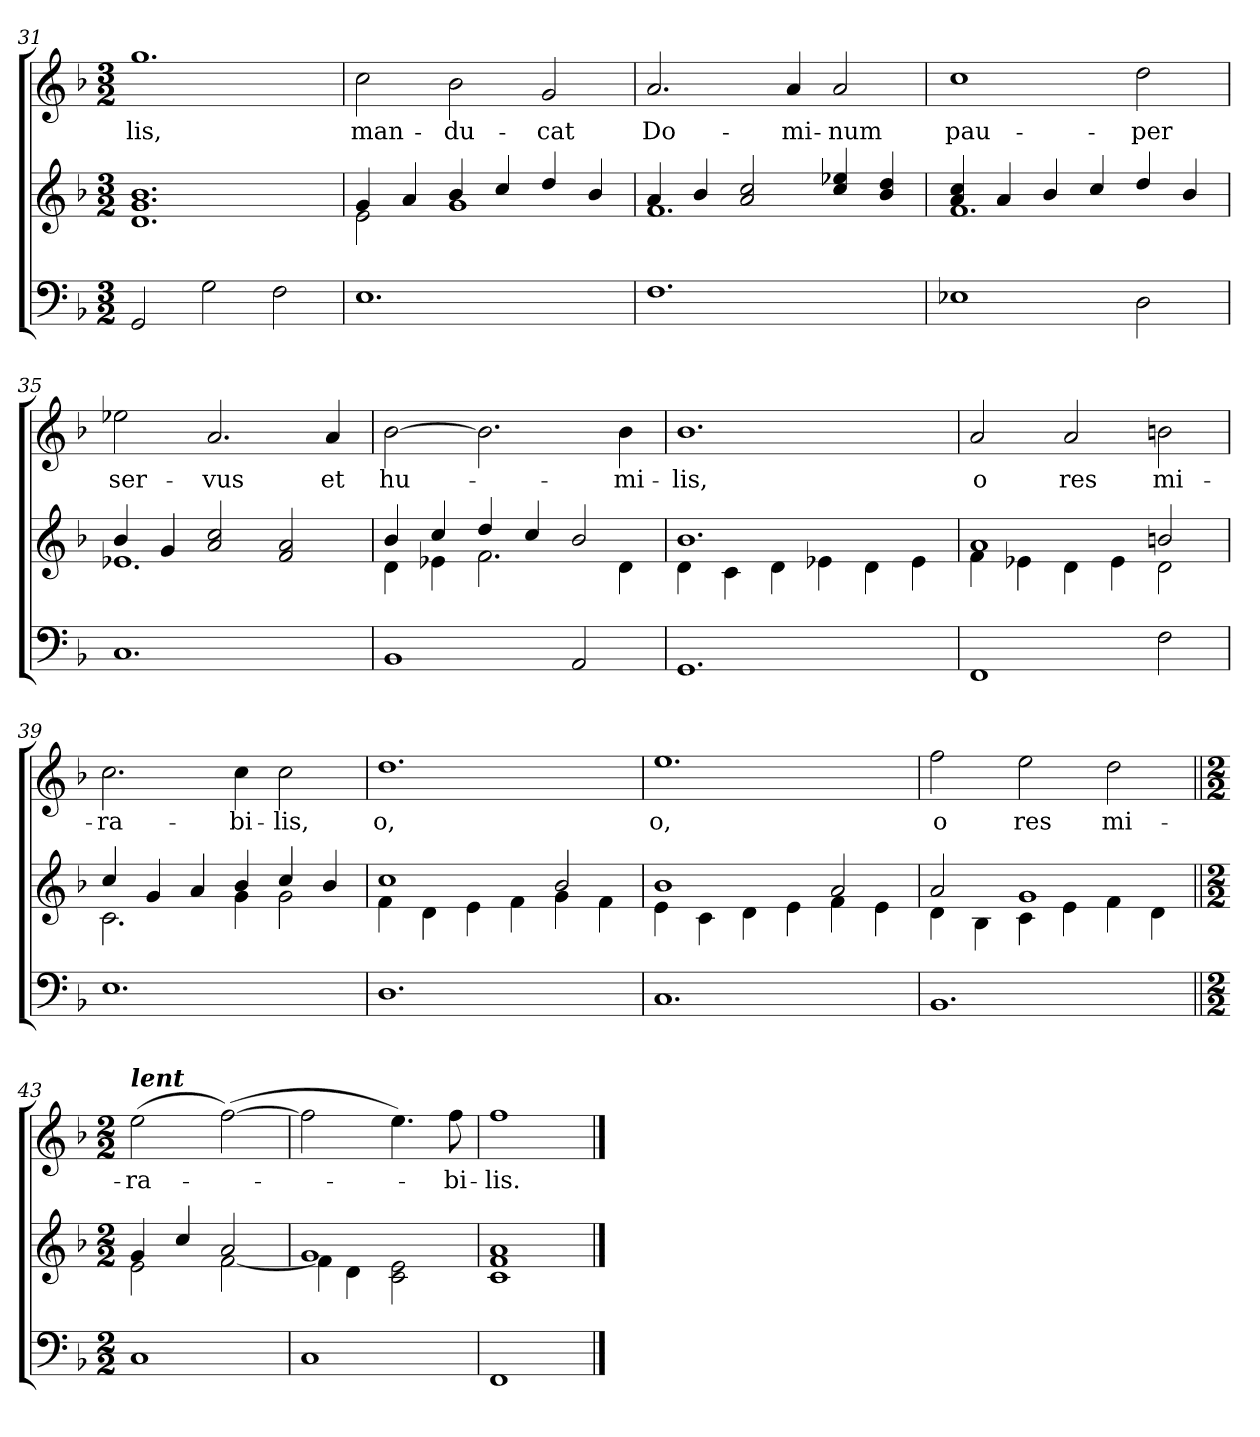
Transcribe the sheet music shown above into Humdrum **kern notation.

**kern	**kern	**kern	**text
*part2	*part2	*part1	*part1
*staff3	*staff2	*staff1	*staff1
*clefF4	*clefG2	*clefG2	*
*k[b-]	*k[b-]	*k[b-]	*
*F:	*F:	*F:	*
*M3/2	*M3/2	*M3/2	*
=31	=31	=31	=31
!	!	!	!LO:LY:b
2GG/	1.d 1.g 1.b-	1.gg	-lis,
2G\	.	.	.
2F\	.	.	.
=32	=32	=32	=32
*	*^	*	*
!	!	!	!	!LO:LY:b
1.E	4g/	2e\	2cc\	man-
.	4a/	.	.	.
!	!	!	!	!LO:LY:b
.	4b-/	1g	2b-\	-du-
.	4cc/	.	.	.
!	!	!	!	!LO:LY:b
.	4dd/	.	2g/	-cat
.	4b-/	.	.	.
!!LO:PB:g=z
=33	=33	=33	=33	=33
!	!	!	!	!LO:LY:b
1.F	4a/	1.f	2.a/	Do-
.	4b-/	.	.	.
.	2a/ 2cc/	.	.	.
!	!	!	!	!LO:LY:b
.	.	.	4a/	-mi-
!	!	!	!	!LO:LY:b
.	4cc/ 4ee-X/	.	2a/	-num
.	4b-/ 4dd/	.	.	.
=34	=34	=34	=34	=34
!	!	!	!	!LO:LY:b
1E-X	4a/ 4cc/	1.f	1cc	pau-
.	4a/	.	.	.
.	4b-/	.	.	.
.	4cc/	.	.	.
!	!	!	!	!LO:LY:b
2D\	4dd/	.	2dd\	-per
.	4b-/	.	.	.
=35	=35	=35	=35	=35
!	!	!	!	!LO:LY:b
1.C	4b-/	1.e-X	2ee-X\	ser-
.	4g/	.	.	.
!	!	!	!	!LO:LY:b
.	2a/ 2cc/	.	2.a/	-vus
.	2f/ 2a/	.	.	.
!	!	!	!	!LO:LY:b
.	.	.	4a/	et
=36	=36	=36	=36	=36
!	!	!	!	!LO:LY:b
1BB-	4b-/	4d\	[2b-\	hu-
.	4cc/	4e-X\	.	.
.	4dd/	2.f\	2.b-\]	.
.	4cc/	.	.	.
2AA/	2b-/	.	.	.
!	!	!	!	!LO:LY:b
.	.	4d\	4b-\	-mi-
!!LO:LB:g=z
=37	=37	=37	=37	=37
!	!	!	!	!LO:LY:b
1.GG	1.b-	4d\	1.b-	-lis,
.	.	4c\	.	.
.	.	4d\	.	.
.	.	4e-X\	.	.
.	.	4d\	.	.
.	.	4e-\	.	.
=38	=38	=38	=38	=38
!	!	!	!	!LO:LY:b
1FF	1a	4f\	2a/	o
.	.	4e-X\	.	.
!	!	!	!	!LO:LY:b
.	.	4d\	2a/	res
.	.	4e-\	.	.
!	!	!	!	!LO:LY:b
2F\	2bn/	2d\	2bn\	mi-
=39	=39	=39	=39	=39
!	!	!	!	!LO:LY:b
1.E	4cc/	2.c\	2.cc\	-ra-
.	4g/	.	.	.
.	4a/	.	.	.
!	!	!	!	!LO:LY:b
.	4b-/	4g\	4cc\	-bi-
!	!	!	!	!LO:LY:b
.	4cc/	2g\	2cc\	-lis,
.	4b-/	.	.	.
=40	=40	=40	=40	=40
!	!	!	!	!LO:LY:b
1.D	1cc	4f\	1.dd	o,
.	.	4d\	.	.
.	.	4e\	.	.
.	.	4f\	.	.
.	2b-/	4g\	.	.
.	.	4f\	.	.
!!LO:LB:g=z
=41	=41	=41	=41	=41
!	!	!	!	!LO:LY:b
1.C	1b-	4e\	1.ee	o,
.	.	4c\	.	.
.	.	4d\	.	.
.	.	4e\	.	.
.	2a/	4f\	.	.
.	.	4e\	.	.
=42	=42	=42	=42	=42
!	!	!	!	!LO:LY:b
1.BB-	2a/	4d\	2ff\	o
.	.	4B-\	.	.
!	!	!	!	!LO:LY:b
.	1g	4c\	2ee\	res
.	.	4e\	.	.
!	!	!	!	!LO:LY:b
.	.	4f\	2dd\	mi-
.	.	4d\	.	.
=43||	=43||	=43||	=43||	=43||
*M2/2	*M2/2	*	*M2/2	*
!	!	!	!LO:TX:a:Bi:t=lent	!
!	!	!	!	!LO:LY:b
1C	4g/	2e\	(>2ee\	-ra-
.	4cc/	.	.	.
.	2a/	[<2f\	(>[2ff\)	.
=44	=44	=44	=44	=44
1C	1g	4f\]	2ff\]	.
.	.	4d\	.	.
.	.	2c\ 2e\	4.ee\)	.
!	!	!	!	!LO:LY:b
.	.	.	8ff\	-bi-
=45	=45	=45	=45	=45
!	!	!	!	!LO:LY:b
1FF	1a	1c 1f	1ff	-lis.
*	*v	*v	*	*
==	==	==	==
*-	*-	*-	*-
